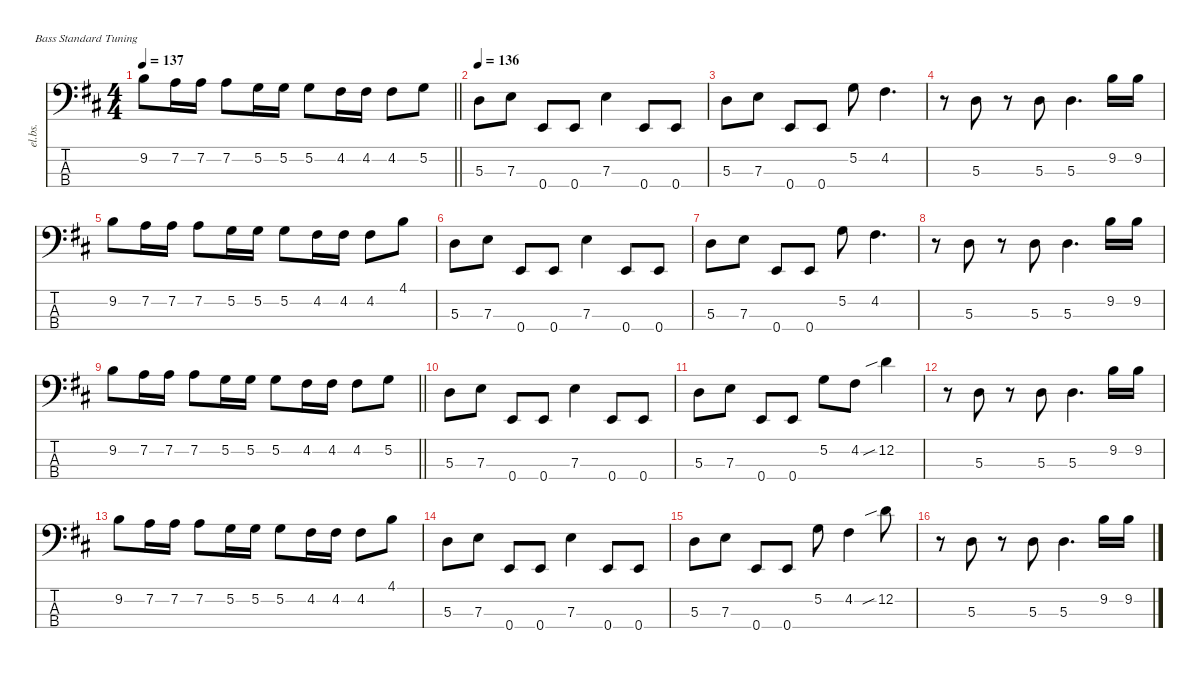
\defaultSystemsLayout 4
\hideDynamics
\bracketExtendMode nobrackets
\otherSystemsTrackNameOrientation horizontal
\track ("Cliff - Bass" "el.bs.") {defaultSystemsLayout 8 instrument electricbassfinger}
\staff {score tabs}
\tuning (G2 D2 A1 E1)
\ts (4 4)
\tempo 137
\clef f4
\barLineRight lightlight
\ks bminor
9.2{acc forcenatural}.8{dy f beam Down} 7.2{acc forcenatural}.16{beam Down} 7.2{acc forcenatural}.16{beam Down} 7.2{acc forcenatural}.8{beam Down} 5.2{acc forcenatural}.16{beam Down} 5.2{acc forcenatural}.16{beam Down} 5.2{acc forcenatural}.8{beam Down} 4.2{acc #}.16{beam Down} 4.2{acc #}.16{beam Down} 4.2{acc #}.8{beam Down} 5.2{acc forcenatural}.8{beam Down} |
\tempo 136
5.3{acc forcenatural}.8{beam Down} 7.3{acc forcenatural}.8{beam Down} 0.4{acc forcenatural}.8{beam Up} 0.4{acc forcenatural}.8{beam Up} 7.3{acc forcenatural}.4{beam Down} 0.4{acc forcenatural}.8{beam Up} 0.4{acc forcenatural}.8{beam Up} |
5.3{acc forcenatural}.8{beam Down} 7.3{acc forcenatural}.8{beam Down} 0.4{acc forcenatural}.8{beam Up} 0.4{acc forcenatural}.8{beam Up} 5.2{acc forcenatural}.8{beam Down} 4.2{acc #}.4{d beam Down} |
r.8{beam Down} 5.3{acc forcenatural}.8{beam Down} r.8{beam Down} 5.3{acc forcenatural}.8{beam Down} 5.3{acc forcenatural}.4{d beam Down} 9.2{acc forcenatural}.16{beam Down} 9.2{acc forcenatural}.16{beam Down} |
9.2{acc forcenatural}.8{beam Down} 7.2{acc forcenatural}.16{beam Down} 7.2{acc forcenatural}.16{beam Down} 7.2{acc forcenatural}.8{beam Down} 5.2{acc forcenatural}.16{beam Down} 5.2{acc forcenatural}.16{beam Down} 5.2{acc forcenatural}.8{beam Down} 4.2{acc #}.16{beam Down} 4.2{acc #}.16{beam Down} 4.2{acc #}.8{beam Down} 4.1{acc forcenatural}.8{beam Down} |
5.3{acc forcenatural}.8{beam Down} 7.3{acc forcenatural}.8{beam Down} 0.4{acc forcenatural}.8{beam Up} 0.4{acc forcenatural}.8{beam Up} 7.3{acc forcenatural}.4{beam Down} 0.4{acc forcenatural}.8{beam Up} 0.4{acc forcenatural}.8{beam Up} |
5.3{acc forcenatural}.8{beam Down} 7.3{acc forcenatural}.8{beam Down} 0.4{acc forcenatural}.8{beam Up} 0.4{acc forcenatural}.8{beam Up} 5.2{acc forcenatural}.8{beam Down} 4.2{acc #}.4{d beam Down} |
r.8{beam Down} 5.3{acc forcenatural}.8{beam Down} r.8{beam Down} 5.3{acc forcenatural}.8{beam Down} 5.3{acc forcenatural}.4{d beam Down} 9.2{acc forcenatural}.16{beam Down} 9.2{acc forcenatural}.16{beam Down} |
\barLineRight lightlight
9.2{acc forcenatural}.8{beam Down} 7.2{acc forcenatural}.16{beam Down} 7.2{acc forcenatural}.16{beam Down} 7.2{acc forcenatural}.8{beam Down} 5.2{acc forcenatural}.16{beam Down} 5.2{acc forcenatural}.16{beam Down} 5.2{acc forcenatural}.8{beam Down} 4.2{acc #}.16{beam Down} 4.2{acc #}.16{beam Down} 4.2{acc #}.8{beam Down} 5.2{acc forcenatural}.8{beam Down} |
5.3{acc forcenatural}.8{beam Down} 7.3{acc forcenatural}.8{beam Down} 0.4{acc forcenatural}.8{beam Up} 0.4{acc forcenatural}.8{beam Up} 7.3{acc forcenatural}.4{beam Down} 0.4{acc forcenatural}.8{beam Up} 0.4{acc forcenatural}.8{beam Up} |
5.3{acc forcenatural}.8{beam Down} 7.3{acc forcenatural}.8{beam Down} 0.4{acc forcenatural}.8{beam Up} 0.4{acc forcenatural}.8{beam Up} 5.2{acc forcenatural}.8{beam Down} 4.2{acc #}.8{beam Down} 12.2{sib acc forcenatural}.4{beam Down} |
r.8{beam Down} 5.3{acc forcenatural}.8{beam Down} r.8{beam Down} 5.3{acc forcenatural}.8{beam Down} 5.3{acc forcenatural}.4{d beam Down} 9.2{acc forcenatural}.16{beam Down} 9.2{acc forcenatural}.16{beam Down} |
9.2{acc forcenatural}.8{beam Down} 7.2{acc forcenatural}.16{beam Down} 7.2{acc forcenatural}.16{beam Down} 7.2{acc forcenatural}.8{beam Down} 5.2{acc forcenatural}.16{beam Down} 5.2{acc forcenatural}.16{beam Down} 5.2{acc forcenatural}.8{beam Down} 4.2{acc #}.16{beam Down} 4.2{acc #}.16{beam Down} 4.2{acc #}.8{beam Down} 4.1{acc forcenatural}.8{beam Down} |
5.3{acc forcenatural}.8{beam Down} 7.3{acc forcenatural}.8{beam Down} 0.4{acc forcenatural}.8{beam Up} 0.4{acc forcenatural}.8{beam Up} 7.3{acc forcenatural}.4{beam Down} 0.4{acc forcenatural}.8{beam Up} 0.4{acc forcenatural}.8{beam Up} |
5.3{acc forcenatural}.8{beam Down} 7.3{acc forcenatural}.8{beam Down} 0.4{acc forcenatural}.8{beam Up} 0.4{acc forcenatural}.8{beam Up} 5.2{acc forcenatural}.8{beam Down} 4.2{acc #}.4{beam Down} 12.2{sib acc forcenatural}.8{beam Down} |
r.8{beam Down} 5.3{acc forcenatural}.8{beam Down} r.8{beam Down} 5.3{acc forcenatural}.8{beam Down} 5.3{acc forcenatural}.4{d beam Down} 9.2{acc forcenatural}.16{beam Down} 9.2{acc forcenatural}.16{beam Down}
